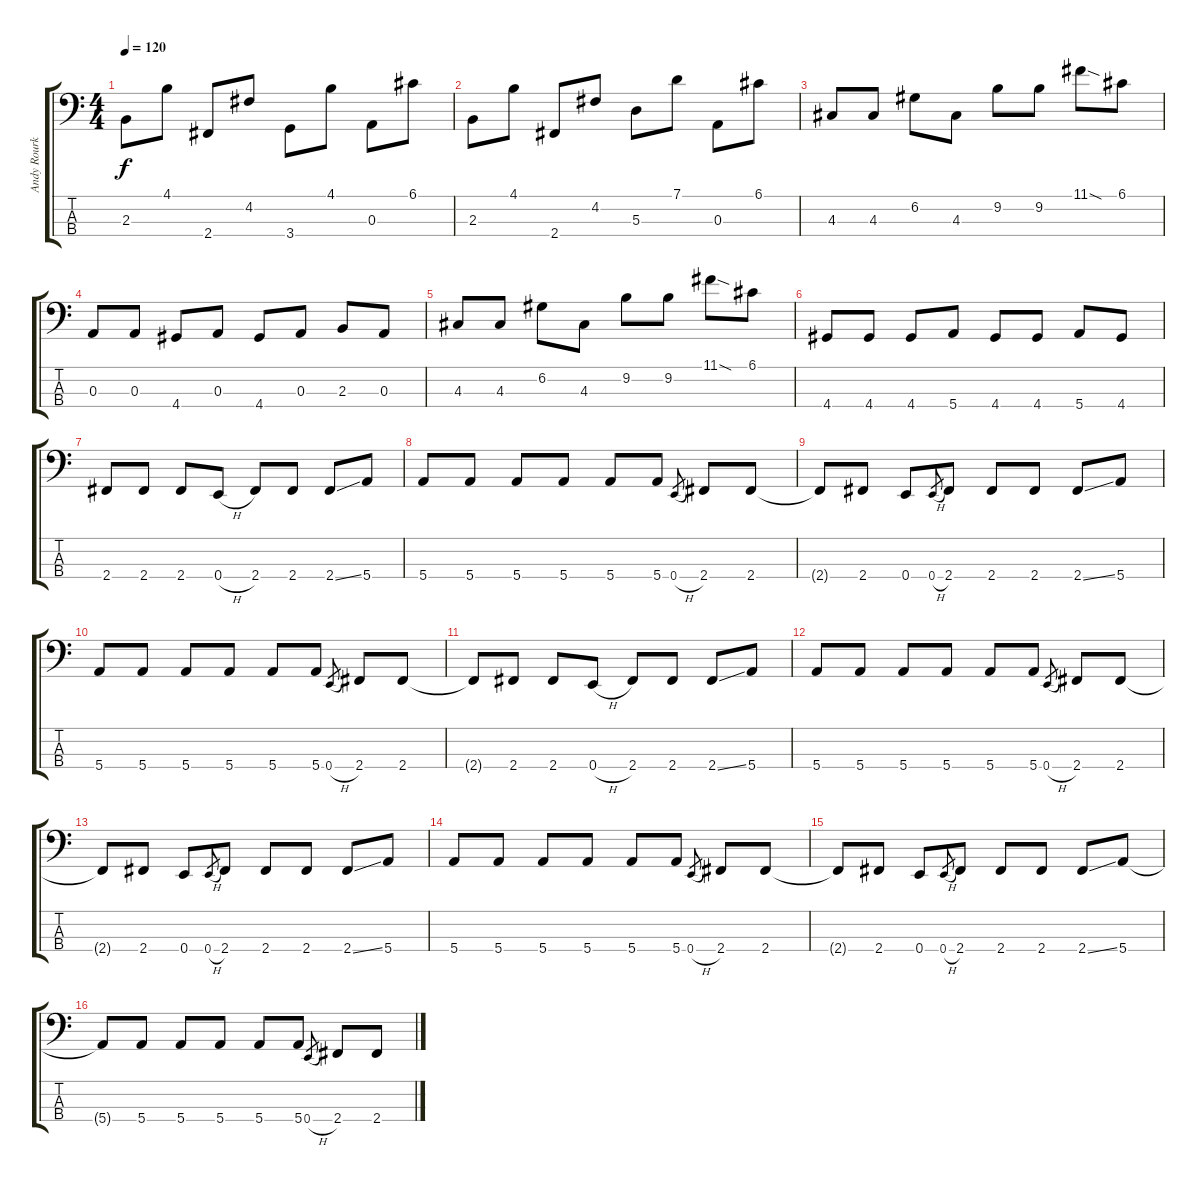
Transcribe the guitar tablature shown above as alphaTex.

\track ("Andy Rourke" "Andy Rourk") {instrument electricbasspick}
\staff {score tabs}
\tuning (G2 D2 A1 E1) {hide}
\ts (4 4)
\tempo 120
\clef f4
\ks c
2.3.8{dy f} 4.1.8 2.4.8 4.2.8 3.4.8 4.1.8 0.3.8 6.1.8 |
2.3.8 4.1.8 2.4.8 4.2.8 5.3.8 7.1.8 0.3.8 6.1.8 |
4.3.8 4.3.8 6.2.8 4.3.8 9.2.8 9.2.8 11.1{sod}.8 6.1.8 |
0.3.8 0.3.8 4.4.8 0.3.8 4.4.8 0.3.8 2.3.8 0.3.8 |
4.3.8 4.3.8 6.2.8 4.3.8 9.2.8 9.2.8 11.1{sod}.8 6.1.8 |
4.4.8 4.4.8 4.4.8 5.4.8 4.4.8 4.4.8 5.4.8 4.4.8 |
2.4.8 2.4.8 2.4.8 0.4{h}.8 2.4.8 2.4.8 2.4{ss}.8 5.4.8 |
5.4.8 5.4.8 5.4.8 5.4.8 5.4.8 5.4.8 0.4{h}.8{gr} 2.4.8 2.4.8 |
2.4{t}.8 2.4.8 0.4.8 0.4{h}.8{gr} 2.4.8 2.4.8 2.4.8 2.4{ss}.8 5.4.8 |
5.4.8 5.4.8 5.4.8 5.4.8 5.4.8 5.4.8 0.4{h}.8{gr} 2.4.8 2.4.8 |
2.4{t}.8 2.4.8 2.4.8 0.4{h}.8 2.4.8 2.4.8 2.4{ss}.8 5.4.8 |
5.4.8 5.4.8 5.4.8 5.4.8 5.4.8 5.4.8 0.4{h}.8{gr} 2.4.8 2.4.8 |
2.4{t}.8 2.4.8 0.4.8 0.4{h}.8{gr} 2.4.8 2.4.8 2.4.8 2.4{ss}.8 5.4.8 |
5.4.8 5.4.8 5.4.8 5.4.8 5.4.8 5.4.8 0.4{h}.8{gr} 2.4.8 2.4.8 |
2.4{t}.8 2.4.8 0.4.8 0.4{h}.8{gr} 2.4.8 2.4.8 2.4.8 2.4{ss}.8 5.4.8 |
5.4{t}.8 5.4.8 5.4.8 5.4.8 5.4.8 5.4.8 0.4{h}.8{gr} 2.4.8 2.4.8
